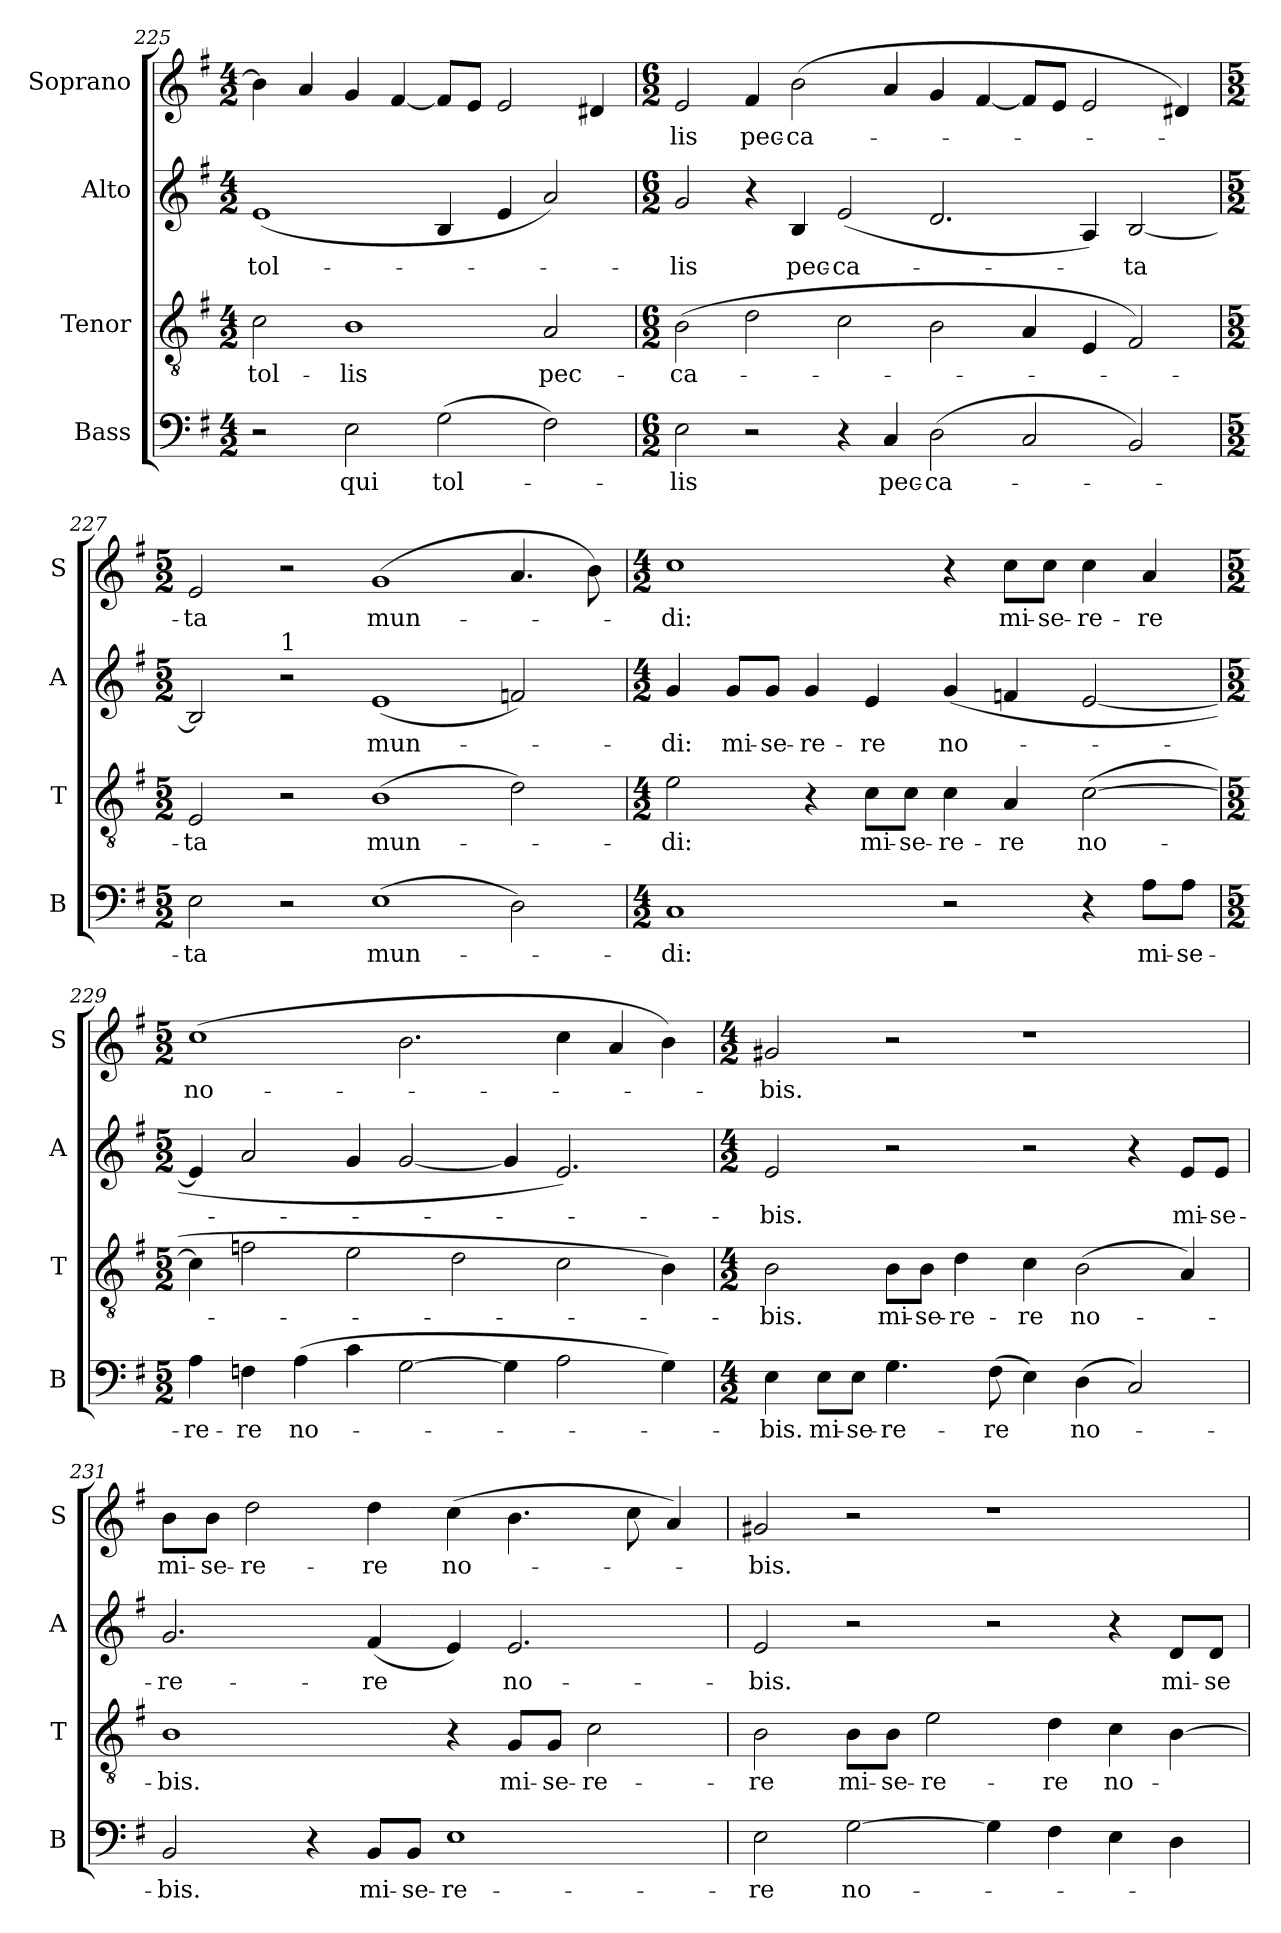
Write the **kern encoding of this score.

**kern	**text	**kern	**text	**kern	**text	**kern	**text
*part4	*part4	*part3	*part3	*part2	*part2	*part1	*part1
*staff4	*staff4	*staff3	*staff3	*staff2	*staff2	*staff1	*staff1
*I"Bass	*	*I"Tenor	*	*I"Alto	*	*I"Soprano	*
*I'B	*	*I'T	*	*I'A	*	*I'S	*
*clefF4	*	*clefGv2	*	*clefG2	*	*clefG2	*
*k[f#]	*	*k[f#]	*	*k[f#]	*	*k[f#]	*
*G:	*	*G:	*	*G:	*	*G:	*
*M4/2	*	*M4/2	*	*M4/2	*	*M4/2	*
=225	=225	=225	=225	=225	=225	=225	=225
2r	.	2c\	tol-	(1e	tol-	4b\]	.
.	.	.	.	.	.	4a/	.
2E\	qui	1B	-lis	.	.	4g/	.
.	.	.	.	.	.	[4f#/	.
(2G\	tol-	.	.	4B/	.	8f#/L]	.
.	.	.	.	.	.	8e/J	.
.	.	.	.	4e/	.	2e/	.
2F#\)	.	2A/	pec-	2a/)	.	.	.
.	.	.	.	.	.	4d#X/	.
!!LO:LB:g=z
=226	=226	=226	=226	=226	=226	=226	=226
*M6/2	*	*M6/2	*	*M6/2	*	*M6/2	*
2E\	-lis	(2B\	-ca-	2g/	-lis	2e/	-lis
2r	.	2d\	.	4r	.	4f#/	pec-
.	.	.	.	4B/	pec-	(2b\	-ca-
4r	.	2c\	.	(2e/	-ca-	.	.
4C/	pec-	.	.	.	.	4a/	.
(2D\	-ca-	2B\	.	2.d/	.	4g/	.
.	.	.	.	.	.	[4f#/	.
2C/	.	4A/	.	.	.	8f#/L]	.
.	.	.	.	.	.	8e/J	.
.	.	4E/	.	4A/)	.	2e/	.
2BB/)	.	2F#/)	.	[2B/	-ta	.	.
.	.	.	.	.	.	4d#X/)	.
=227	=227	=227	=227	=227	=227	=227	=227
*M5/2	*	*M5/2	*	*M5/2	*	*M5/2	*
2E\	-ta	2E/	-ta	2B/]	.	2e/	-ta
!	!	!	!	!LO:TX:a:t=1	!	!	!
2r	.	2r	.	2r	.	2r	.
(1E	mun-	(1B	mun-	(1e	mun-	(1g	mun-
2D\)	.	2d\)	.	2fn/)	.	4.a/	.
.	.	.	.	.	.	8b\)	.
=228	=228	=228	=228	=228	=228	=228	=228
*M4/2	*	*M4/2	*	*M4/2	*	*M4/2	*
1C	-di:	2e\	-di:	4g/	-di:	1cc	-di:
.	.	.	.	8g/L	mi-	.	.
.	.	.	.	8g/J	-se-	.	.
.	.	4r	.	4g/	-re-	.	.
.	.	8c\L	mi-	4e/	-re	.	.
.	.	8c\J	-se-	.	.	.	.
2r	.	4c\	-re-	(4g/	no-	4r	.
.	.	4A/	-re	4fn/	.	8cc\L	mi-
.	.	.	.	.	.	8cc\J	-se-
4r	.	([2c\	no-	[2e/	.	4cc\	-re-
8A\L	mi-	.	.	.	.	4a/	-re
8A\J	-se-	.	.	.	.	.	.
!!LO:LB:g=z
=229	=229	=229	=229	=229	=229	=229	=229
*M5/2	*	*M5/2	*	*M5/2	*	*M5/2	*
4A\	-re-	4c\]	.	4e/]	.	(1cc	no-
4Fn\	-re	2fn\	.	2a/	.	.	.
(4A\	no-	.	.	.	.	.	.
4c\	.	2e\	.	4g/	.	.	.
[2G\	.	.	.	[2g/	.	2.b\	.
.	.	2d\	.	.	.	.	.
4G\]	.	.	.	4g/]	.	.	.
2A\	.	2c\	.	2.e/)	.	4cc\	.
.	.	.	.	.	.	4a/	.
4G\)	.	4B\)	.	.	.	4b\)	.
=230	=230	=230	=230	=230	=230	=230	=230
*M4/2	*	*M4/2	*	*M4/2	*	*M4/2	*
4E\	-bis.	2B\	-bis.	2e/	-bis.	2g#X/	-bis.
8E\L	mi-	.	.	.	.	.	.
8E\J	-se-	.	.	.	.	.	.
4.G\	-re-	8B\L	mi-	2r	.	2r	.
.	.	8B\J	-se-	.	.	.	.
.	.	4d\	-re-	.	.	.	.
(8F#\	-re	.	.	.	.	.	.
4E\)	.	4c\	-re	2r	.	1r	.
(4D\	no-	(2B\	no-	.	.	.	.
2C/)	.	.	.	4r	.	.	.
.	.	4A/)	.	8e/L	mi-	.	.
.	.	.	.	8e/J	-se-	.	.
=231	=231	=231	=231	=231	=231	=231	=231
2BB/	-bis.	1B	-bis.	2.g/	-re-	8b\L	mi-
.	.	.	.	.	.	8b\J	-se-
.	.	.	.	.	.	2dd\	-re-
4r	.	.	.	.	.	.	.
8BB/L	mi-	.	.	(4f#/	-re	4dd\	-re
8BB/J	-se-	.	.	.	.	.	.
1E	-re-	4r	.	4e/)	.	(4cc\	no-
.	.	8G/L	mi-	2.e/	no-	4.b\	.
.	.	8G/J	-se-	.	.	.	.
.	.	2c\	-re-	.	.	.	.
.	.	.	.	.	.	8cc\	.
.	.	.	.	.	.	4a/)	.
!!LO:PB:g=z
=232	=232	=232	=232	=232	=232	=232	=232
2E\	-re	2B\	-re	2e/	-bis.	2g#X/	-bis.
[2G\	no-	8B\L	mi-	2r	.	2r	.
.	.	8B\J	-se-	.	.	.	.
.	.	2e\	-re-	.	.	.	.
4G\]	.	.	.	2r	.	1r	.
4F#\	.	4d\	-re	.	.	.	.
4E\	.	4c\	no-	4r	.	.	.
4D\	.	[4B\	.	8d/L	mi-	.	.
.	.	.	.	8d/J	-se-	.	.
=	=	=	=	=	=	=	=
*-	*-	*-	*-	*-	*-	*-	*-
